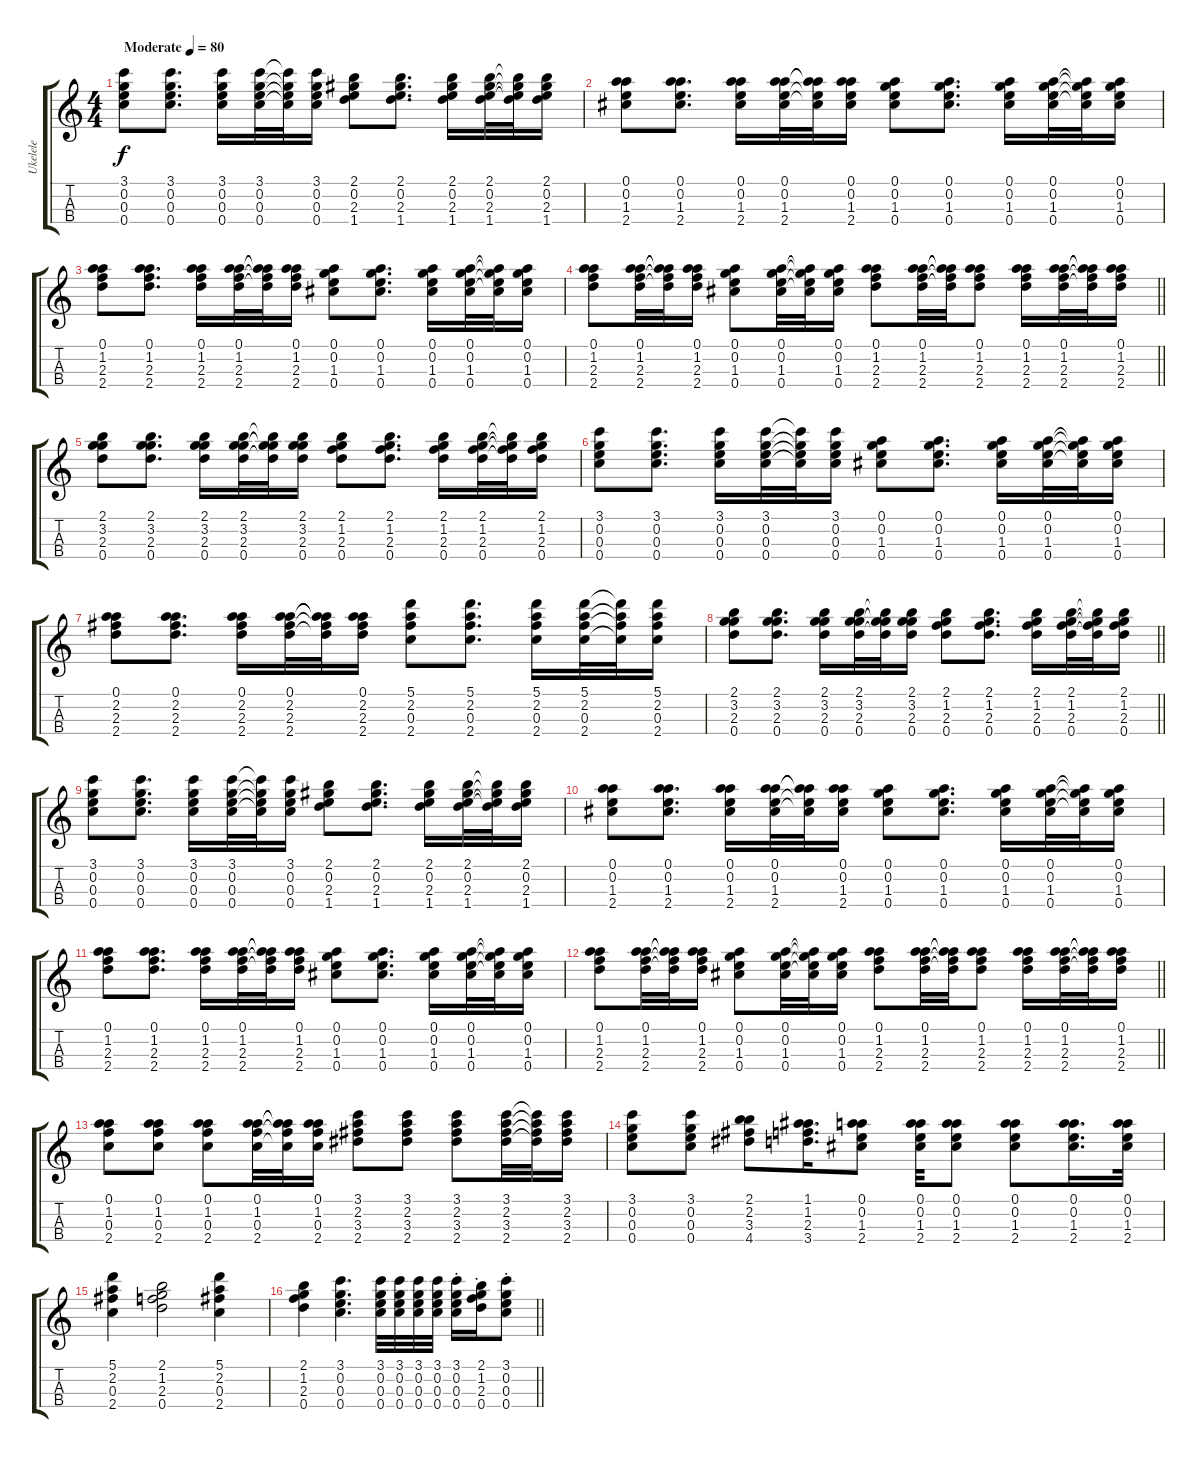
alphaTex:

\track ("Ukelele" "Ukelele") {instrument banjo}
\staff {score tabs}
\tuning (A4 E4 C4 G4) {hide}
\displaytranspose 12
\ts (4 4)
\tempo (80 "Moderate")
\clef g2
\ks c
(3.1 0.2 0.3 0.4).8{dy f instrument banjo} (3.1 0.2 0.3 0.4).8{d} (3.1 0.2 0.3 0.4).16 (3.1 0.2 0.3 0.4).32 (3.1{t} 0.2{t} 0.3{t} 0.4{t}).32 (3.1 0.2 0.3 0.4).16 (2.1 0.2 2.3 1.4).8 (2.1 0.2 2.3 1.4).8{d} (2.1 0.2 2.3 1.4).16 (2.1 0.2 2.3 1.4).32 (2.1{t} 0.2{t} 2.3{t} 1.4{t}).32 (2.1 0.2 2.3 1.4).16 |
(0.1 0.2 1.3 2.4).8 (0.1 0.2 1.3 2.4).8{d} (0.1 0.2 1.3 2.4).16 (0.1 0.2 1.3 2.4).32 (0.1{t} 0.2{t} 1.3{t} 2.4{t}).32 (0.1 0.2 1.3 2.4).16 (0.1 0.2 1.3 0.4).8 (0.1 0.2 1.3 0.4).8{d} (0.1 0.2 1.3 0.4).16 (0.1 0.2 1.3 0.4).32 (0.1{t} 0.2{t} 1.3{t} 0.4{t}).32 (0.1 0.2 1.3 0.4).16 |
(0.1 1.2 2.3 2.4).8 (0.1 1.2 2.3 2.4).8{d} (0.1 1.2 2.3 2.4).16 (0.1 1.2 2.3 2.4).32 (0.1{t} 1.2{t} 2.3{t} 2.4{t}).32 (0.1 1.2 2.3 2.4).16 (0.1 0.2 1.3 0.4).8 (0.1 0.2 1.3 0.4).8{d} (0.1 0.2 1.3 0.4).16 (0.1 0.2 1.3 0.4).32 (0.1{t} 0.2{t} 1.3{t} 0.4{t}).32 (0.1 0.2 1.3 0.4).16 |
\barLineRight lightlight
(0.1 1.2 2.3 2.4).8 (0.1 1.2 2.3 2.4).32 (0.1{t} 1.2{t} 2.3{t} 2.4{t}).32 (0.1 1.2 2.3 2.4).16 (0.1 0.2 1.3 0.4).8 (0.1 0.2 1.3 0.4).32 (0.1{t} 0.2{t} 1.3{t} 0.4{t}).32 (0.1 0.2 1.3 0.4).16 (0.1 1.2 2.3 2.4).8 (0.1 1.2 2.3 2.4).32 (0.1{t} 1.2{t} 2.3{t} 2.4{t}).32 (0.1 1.2 2.3 2.4).8 (0.1 1.2 2.3 2.4).16 (0.1 1.2 2.3 2.4).32 (0.1{t} 1.2{t} 2.3{t} 2.4{t}).32 (0.1 1.2 2.3 2.4).16 |
(2.1 3.2 2.3 0.4).8 (2.1 3.2 2.3 0.4).8{d} (2.1 3.2 2.3 0.4).16 (2.1 3.2 2.3 0.4).32 (2.1{t} 3.2{t} 2.3{t} 0.4{t}).32 (2.1 3.2 2.3 0.4).16 (2.1 1.2 2.3 0.4).8 (2.1 1.2 2.3 0.4).8{d} (2.1 1.2 2.3 0.4).16 (2.1 1.2 2.3 0.4).32 (2.1{t} 1.2{t} 2.3{t} 0.4{t}).32 (2.1 1.2 2.3 0.4).16 |
(3.1 0.2 0.3 0.4).8 (3.1 0.2 0.3 0.4).8{d} (3.1 0.2 0.3 0.4).16 (3.1 0.2 0.3 0.4).32 (3.1{t} 0.2{t} 0.3{t} 0.4{t}).32 (3.1 0.2 0.3 0.4).16 (0.1 0.2 1.3 0.4).8 (0.1 0.2 1.3 0.4).8{d} (0.1 0.2 1.3 0.4).16 (0.1 0.2 1.3 0.4).32 (0.1{t} 0.2{t} 1.3{t} 0.4{t}).32 (0.1 0.2 1.3 0.4).16 |
(0.1 2.2 2.3 2.4).8 (0.1 2.2 2.3 2.4).8{d} (0.1 2.2 2.3 2.4).16 (0.1 2.2 2.3 2.4).32 (0.1{t} 2.2{t} 2.3{t} 2.4{t}).32 (0.1 2.2 2.3 2.4).16 (5.1 2.2 0.3 2.4).8 (5.1 2.2 0.3 2.4).8{d} (5.1 2.2 0.3 2.4).16 (5.1 2.2 0.3 2.4).32 (5.1{t} 2.2{t} 0.3{t} 2.4{t}).32 (5.1 2.2 0.3 2.4).16 |
\barLineRight lightlight
(2.1 3.2 2.3 0.4).8 (2.1 3.2 2.3 0.4).8{d} (2.1 3.2 2.3 0.4).16 (2.1 3.2 2.3 0.4).32 (2.1{t} 3.2{t} 2.3{t} 0.4{t}).32 (2.1 3.2 2.3 0.4).16 (2.1 1.2 2.3 0.4).8 (2.1 1.2 2.3 0.4).8{d} (2.1 1.2 2.3 0.4).16 (2.1 1.2 2.3 0.4).32 (2.1{t} 1.2{t} 2.3{t} 0.4{t}).32 (2.1 1.2 2.3 0.4).16 |
(3.1 0.2 0.3 0.4).8 (3.1 0.2 0.3 0.4).8{d} (3.1 0.2 0.3 0.4).16 (3.1 0.2 0.3 0.4).32 (3.1{t} 0.2{t} 0.3{t} 0.4{t}).32 (3.1 0.2 0.3 0.4).16 (2.1 0.2 2.3 1.4).8 (2.1 0.2 2.3 1.4).8{d} (2.1 0.2 2.3 1.4).16 (2.1 0.2 2.3 1.4).32 (2.1{t} 0.2{t} 2.3{t} 1.4{t}).32 (2.1 0.2 2.3 1.4).16 |
(0.1 0.2 1.3 2.4).8 (0.1 0.2 1.3 2.4).8{d} (0.1 0.2 1.3 2.4).16 (0.1 0.2 1.3 2.4).32 (0.1{t} 0.2{t} 1.3{t} 2.4{t}).32 (0.1 0.2 1.3 2.4).16 (0.1 0.2 1.3 0.4).8 (0.1 0.2 1.3 0.4).8{d} (0.1 0.2 1.3 0.4).16 (0.1 0.2 1.3 0.4).32 (0.1{t} 0.2{t} 1.3{t} 0.4{t}).32 (0.1 0.2 1.3 0.4).16 |
(0.1 1.2 2.3 2.4).8 (0.1 1.2 2.3 2.4).8{d} (0.1 1.2 2.3 2.4).16 (0.1 1.2 2.3 2.4).32 (0.1{t} 1.2{t} 2.3{t} 2.4{t}).32 (0.1 1.2 2.3 2.4).16 (0.1 0.2 1.3 0.4).8 (0.1 0.2 1.3 0.4).8{d} (0.1 0.2 1.3 0.4).16 (0.1 0.2 1.3 0.4).32 (0.1{t} 0.2{t} 1.3{t} 0.4{t}).32 (0.1 0.2 1.3 0.4).16 |
\barLineRight lightlight
(0.1 1.2 2.3 2.4).8 (0.1 1.2 2.3 2.4).32 (0.1{t} 1.2{t} 2.3{t} 2.4{t}).32 (0.1 1.2 2.3 2.4).16 (0.1 0.2 1.3 0.4).8 (0.1 0.2 1.3 0.4).32 (0.1{t} 0.2{t} 1.3{t} 0.4{t}).32 (0.1 0.2 1.3 0.4).16 (0.1 1.2 2.3 2.4).8 (0.1 1.2 2.3 2.4).32 (0.1{t} 1.2{t} 2.3{t} 2.4{t}).32 (0.1 1.2 2.3 2.4).8 (0.1 1.2 2.3 2.4).16 (0.1 1.2 2.3 2.4).32 (0.1{t} 1.2{t} 2.3{t} 2.4{t}).32 (0.1 1.2 2.3 2.4).16 |
(0.1 1.2 0.3 2.4).8 (0.1 1.2 0.3 2.4).8 (0.1 1.2 0.3 2.4).8 (0.1 1.2 0.3 2.4).32 (0.1{t} 1.2{t} 0.3{t} 2.4{t}).32 (0.1 1.2 0.3 2.4).16 (3.1 2.2 3.3 2.4).8 (3.1 2.2 3.3 2.4).8 (3.1 2.2 3.3 2.4).8 (3.1 2.2 3.3 2.4).32 (3.1{t} 2.2{t} 3.3{t} 2.4{t}).32 (3.1 2.2 3.3 2.4).16 |
(3.1 0.2 0.3 0.4).8 (3.1 0.2 0.3 0.4).8 (2.1 2.2 3.3 4.4).8 (1.1 1.2 2.3 3.4).16{d} (0.1 0.2 1.3 2.4).8 (0.1 0.2 1.3 2.4).32 (0.1 0.2 1.3 2.4).8 (0.1 0.2 1.3 2.4).8 (0.1 0.2 1.3 2.4).16{d} (0.1 0.2 1.3 2.4).32 |
(5.1 2.2 0.3 2.4).4 (2.1 1.2 2.3 0.4).2 (5.1 2.2 0.3 2.4).4 |
\barLineRight lightlight
(2.1 1.2 2.3 0.4).4 (3.1 0.2 0.3 0.4).4{d} (3.1 0.2 0.3 0.4).32 (3.1 0.2 0.3 0.4).32 (3.1 0.2 0.3 0.4).32 (3.1 0.2 0.3 0.4).32 (3.1{st} 0.2{st} 0.3{st} 0.4{st}).16 (2.1{st} 1.2{st} 2.3{st} 0.4{st}).16 (3.1{st} 0.2{st} 0.3{st} 0.4{st}).8
